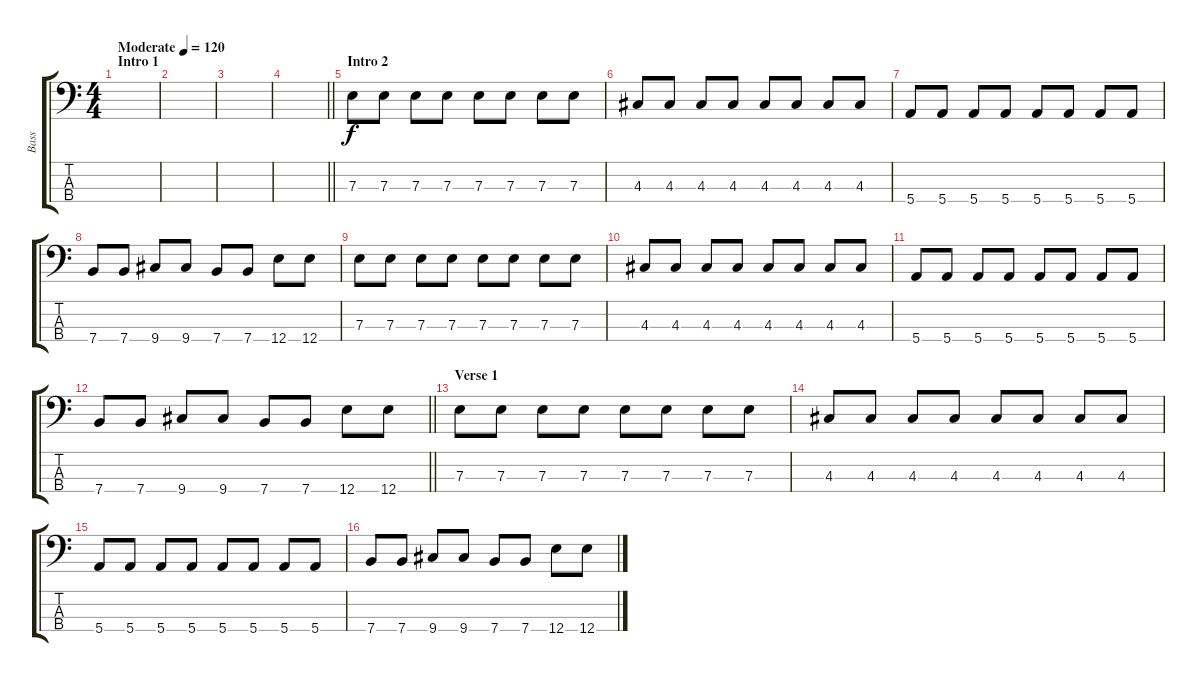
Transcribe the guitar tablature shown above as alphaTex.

\track ("Bass" "Bass") {instrument electricbassfinger}
\staff {score tabs}
\tuning (G2 D2 A1 E1) {hide}
\ts (4 4)
\section ("" "Intro 1")
\tempo (120 "Moderate")
\clef f4
\ks c
|
|
|
\barLineRight lightlight
|
\section ("" "Intro 2")
7.3.8 7.3.8 7.3.8 7.3.8 7.3.8 7.3.8 7.3.8 7.3.8 |
4.3.8 4.3.8 4.3.8 4.3.8 4.3.8 4.3.8 4.3.8 4.3.8 |
5.4.8 5.4.8 5.4.8 5.4.8 5.4.8 5.4.8 5.4.8 5.4.8 |
7.4.8 7.4.8 9.4.8 9.4.8 7.4.8 7.4.8 12.4.8 12.4.8 |
7.3.8 7.3.8 7.3.8 7.3.8 7.3.8 7.3.8 7.3.8 7.3.8 |
4.3.8 4.3.8 4.3.8 4.3.8 4.3.8 4.3.8 4.3.8 4.3.8 |
5.4.8 5.4.8 5.4.8 5.4.8 5.4.8 5.4.8 5.4.8 5.4.8 |
\barLineRight lightlight
7.4.8 7.4.8 9.4.8 9.4.8 7.4.8 7.4.8 12.4.8 12.4.8 |
\section ("" "Verse 1")
7.3.8 7.3.8 7.3.8 7.3.8 7.3.8 7.3.8 7.3.8 7.3.8 |
4.3.8 4.3.8 4.3.8 4.3.8 4.3.8 4.3.8 4.3.8 4.3.8 |
5.4.8 5.4.8 5.4.8 5.4.8 5.4.8 5.4.8 5.4.8 5.4.8 |
7.4.8 7.4.8 9.4.8 9.4.8 7.4.8 7.4.8 12.4.8 12.4.8
